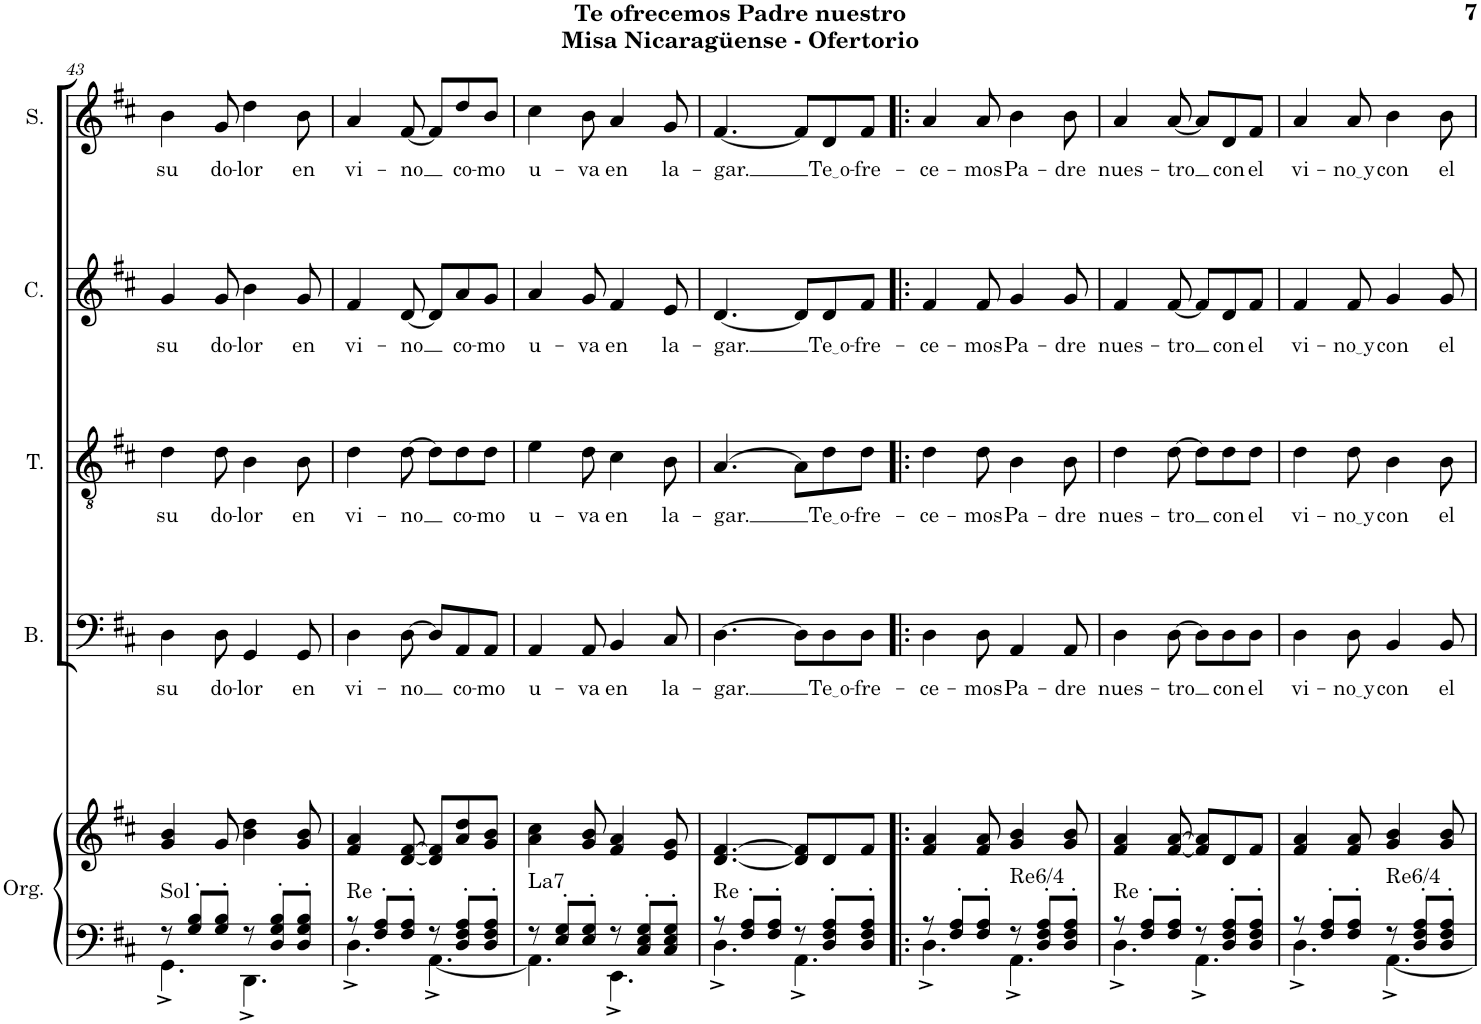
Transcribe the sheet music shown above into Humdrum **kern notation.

**kern	**kern	**harte	**kern	**text	**kern	**text	**kern	**text	**kern	**text
*part5	*part5	*part5	*part4	*part4	*part3	*part3	*part2	*part2	*part1	*part1
*staff6	*staff5	*	*staff4	*staff4	*staff3	*staff3	*staff2	*staff2	*staff1	*staff1
*I"Órgano	*	*	*I"Bajo	*	*I"Tenor	*	*I"Contralto	*	*I"Soprano	*
*	*	*	*I'B.	*	*I'T.	*	*I'C.	*	*I'S.	*
!!LO:PB:g=z
*clefF4	*clefG2	*	*clefF4	*	*clefGv2	*	*clefG2	*	*clefG2	*
*k[f#c#]	*k[f#c#]	*	*k[f#c#]	*	*k[f#c#]	*	*k[f#c#]	*	*k[f#c#]	*
*M6/8	*M6/8	*	*M6/8	*	*M6/8	*	*M6/8	*	*M6/8	*
=43	=43	=43	=43	=43	=43	=43	=43	=43	=43	=43
*^	*	*	*	*	*	*	*	*	*	*
!	!	!	!LO:H:kt=Sol	!	!LO:LY:b	!	!LO:LY:b	!	!LO:LY:b	!	!LO:LY:b
8r	4.GG^\	4g/ 4b/	N	4D\	su	4d\	su	4g/	su	4b\	su
8G/' 8B/'L	.	.	.	.	.	.	.	.	.	.	.
!	!	!	!	!	!LO:LY:b	!	!LO:LY:b	!	!LO:LY:b	!	!LO:LY:b
8G/' 8B/'J	.	8g/	.	8D\	do-	8d\	do-	8g/	do-	8g/	do-
!	!	!	!	!	!LO:LY:b	!	!LO:LY:b	!	!LO:LY:b	!	!LO:LY:b
8r	4.DD^\	4b\ 4dd\	.	4GG/	-lor	4B\	-lor	4b\	-lor	4dd\	-lor
8D/' 8G/' 8B/'L	.	.	.	.	.	.	.	.	.	.	.
!	!	!	!	!	!LO:LY:b	!	!LO:LY:b	!	!LO:LY:b	!	!LO:LY:b
8D/' 8G/' 8B/'J	.	8g/ 8b/	.	8GG/	en	8B\	en	8g/	en	8b\	en
=44	=44	=44	=44	=44	=44	=44	=44	=44	=44	=44	=44
!	!	!	!LO:H:kt=Re	!	!LO:LY:b	!	!LO:LY:b	!	!LO:LY:b	!	!LO:LY:b
8r	4.D^\	4f#/ 4a/	N	4D\	vi-	4d\	vi-	4f#/	vi-	4a/	vi-
8F#/' 8A/'L	.	.	.	.	.	.	.	.	.	.	.
!	!	!	!	!	!LO:LY:b	!	!LO:LY:b	!	!LO:LY:b	!	!LO:LY:b
8F#/' 8A/'J	.	[8d/ [8f#/	.	[8D\	-no	[8d\	-no	[8d/	-no	[8f#/	-no
8r	[4.AA^\	8d/] 8f#/]L	.	8D/L]	.	8d\L]	.	8d/L]	.	8f#/L]	.
!	!	!	!	!	!LO:LY:b	!	!LO:LY:b	!	!LO:LY:b	!	!LO:LY:b
8D/' 8F#/' 8A/'L	.	8a/ 8dd/	.	8AA/	co-	8d\	co-	8a/	co-	8dd/	co-
!	!	!	!	!	!LO:LY:b	!	!LO:LY:b	!	!LO:LY:b	!	!LO:LY:b
8D/' 8F#/' 8A/'J	.	8g/ 8b/J	.	8AA/J	-mo	8d\J	-mo	8g/J	-mo	8b/J	-mo
=45	=45	=45	=45	=45	=45	=45	=45	=45	=45	=45	=45
!	!	!	!LO:H:kt=La7	!	!LO:LY:b	!	!LO:LY:b	!	!LO:LY:b	!	!LO:LY:b
8r	4.AA\]	4a\ 4cc#\	N	4AA/	u-	4e\	u-	4a/	u-	4cc#\	u-
8E/' 8G/'L	.	.	.	.	.	.	.	.	.	.	.
!	!	!	!	!	!LO:LY:b	!	!LO:LY:b	!	!LO:LY:b	!	!LO:LY:b
8E/' 8G/'J	.	8g/ 8b/	.	8AA/	-va	8d\	-va	8g/	-va	8b\	-va
!	!	!	!	!	!LO:LY:b	!	!LO:LY:b	!	!LO:LY:b	!	!LO:LY:b
8r	4.EE^\	4f#/ 4a/	.	4BB/	en	4c#\	en	4f#/	en	4a/	en
8C#/' 8E/' 8G/'L	.	.	.	.	.	.	.	.	.	.	.
!	!	!	!	!	!LO:LY:b	!	!LO:LY:b	!	!LO:LY:b	!	!LO:LY:b
8C#/' 8E/' 8G/'J	.	8e/ 8g/	.	8C#/	la-	8B\	la-	8e/	la-	8g/	la-
=46	=46	=46	=46	=46	=46	=46	=46	=46	=46	=46	=46
!	!	!	!LO:H:kt=Re	!	!LO:LY:b	!	!LO:LY:b	!	!LO:LY:b	!	!LO:LY:b
8r	4.D^\	[4.d/ [4.f#/	N	[4.D\	-gar.	[4.A/	-gar.	[4.d/	-gar.	[4.f#/	-gar.
8F#/' 8A/'L	.	.	.	.	.	.	.	.	.	.	.
8F#/' 8A/'J	.	.	.	.	.	.	.	.	.	.	.
8r	4.AA^\	8d/] 8f#/]L	.	8D\L]	.	8A\L]	.	8d/L]	.	8f#/L]	.
!	!	!	!	!	!LO:LY:b	!	!LO:LY:b	!	!LO:LY:b	!	!LO:LY:b
8D/' 8F#/' 8A/'L	.	8d/	.	8D\	Te o	8d\	Te o	8d/	Te o	8d/	Te o
!	!	!	!	!	!LO:LY:b	!	!LO:LY:b	!	!LO:LY:b	!	!LO:LY:b
8D/' 8F#/' 8A/'J	.	8f#/J	.	8D\J	-fre-	8d\J	-fre-	8f#/J	-fre-	8f#/J	-fre-
=47!|:	=47!|:	=47!|:	=47!|:	=47!|:	=47!|:	=47!|:	=47!|:	=47!|:	=47!|:	=47!|:	=47!|:
!	!	!	!	!	!LO:LY:b	!	!LO:LY:b	!	!LO:LY:b	!	!LO:LY:b
8r	4.D^\	4f#/ 4a/	.	4D\	-ce-	4d\	-ce-	4f#/	-ce-	4a/	-ce-
8F#/' 8A/'L	.	.	.	.	.	.	.	.	.	.	.
!	!	!	!	!	!LO:LY:b	!	!LO:LY:b	!	!LO:LY:b	!	!LO:LY:b
8F#/' 8A/'J	.	8f#/ 8a/	.	8D\	-mos	8d\	-mos	8f#/	-mos	8a/	-mos
!	!	!	!LO:H:kt=Re6/4	!	!LO:LY:b	!	!LO:LY:b	!	!LO:LY:b	!	!LO:LY:b
8r	4.AA^\	4g/ 4b/	N	4AA/	Pa-	4B\	Pa-	4g/	Pa-	4b\	Pa-
8D/' 8F#/' 8A/'L	.	.	.	.	.	.	.	.	.	.	.
!	!	!	!	!	!LO:LY:b	!	!LO:LY:b	!	!LO:LY:b	!	!LO:LY:b
8D/' 8F#/' 8A/'J	.	8g/ 8b/	.	8AA/	-dre	8B\	-dre	8g/	-dre	8b\	-dre
=48	=48	=48	=48	=48	=48	=48	=48	=48	=48	=48	=48
!	!	!	!LO:H:kt=Re	!	!LO:LY:b	!	!LO:LY:b	!	!LO:LY:b	!	!LO:LY:b
8r	4.D^\	4f#/ 4a/	N	4D\	nues-	4d\	nues-	4f#/	nues-	4a/	nues-
8F#/' 8A/'L	.	.	.	.	.	.	.	.	.	.	.
!	!	!	!	!	!LO:LY:b	!	!LO:LY:b	!	!LO:LY:b	!	!LO:LY:b
8F#/' 8A/'J	.	[8f#/ [8a/	.	[8D\	-tro	[8d\	-tro	[8f#/	-tro	[8a/	-tro
8r	4.AA^\	8f#/] 8a/]L	.	8D\L]	.	8d\L]	.	8f#/L]	.	8a/L]	.
!	!	!	!	!	!LO:LY:b	!	!LO:LY:b	!	!LO:LY:b	!	!LO:LY:b
8D/' 8F#/' 8A/'L	.	8d/	.	8D\	con	8d\	con	8d/	con	8d/	con
!	!	!	!	!	!LO:LY:b	!	!LO:LY:b	!	!LO:LY:b	!	!LO:LY:b
8D/' 8F#/' 8A/'J	.	8f#/J	.	8D\J	el	8d\J	el	8f#/J	el	8f#/J	el
=49	=49	=49	=49	=49	=49	=49	=49	=49	=49	=49	=49
!	!	!	!	!	!LO:LY:b	!	!LO:LY:b	!	!LO:LY:b	!	!LO:LY:b
8r	4.D^\	4f#/ 4a/	.	4D\	vi-	4d\	vi-	4f#/	vi-	4a/	vi-
8F#/' 8A/'L	.	.	.	.	.	.	.	.	.	.	.
!	!	!	!	!	!LO:LY:b	!	!LO:LY:b	!	!LO:LY:b	!	!LO:LY:b
8F#/' 8A/'J	.	8f#/ 8a/	.	8D\	no y	8d\	no y	8f#/	no y	8a/	no y
!	!	!	!LO:H:kt=Re6/4	!	!LO:LY:b	!	!LO:LY:b	!	!LO:LY:b	!	!LO:LY:b
8r	[4.AA^\	4g/ 4b/	N	4BB/	con	4B\	con	4g/	con	4b\	con
8D/' 8F#/' 8A/'L	.	.	.	.	.	.	.	.	.	.	.
!	!	!	!	!	!LO:LY:b	!	!LO:LY:b	!	!LO:LY:b	!	!LO:LY:b
8D/' 8F#/' 8A/'J	.	8g/ 8b/	.	8BB/	el	8B\	el	8g/	el	8b\	el
*v	*v	*	*	*	*	*	*	*	*	*	*
=	=	=	=	=	=	=	=	=	=	=
*-	*-	*-	*-	*-	*-	*-	*-	*-	*-	*-
